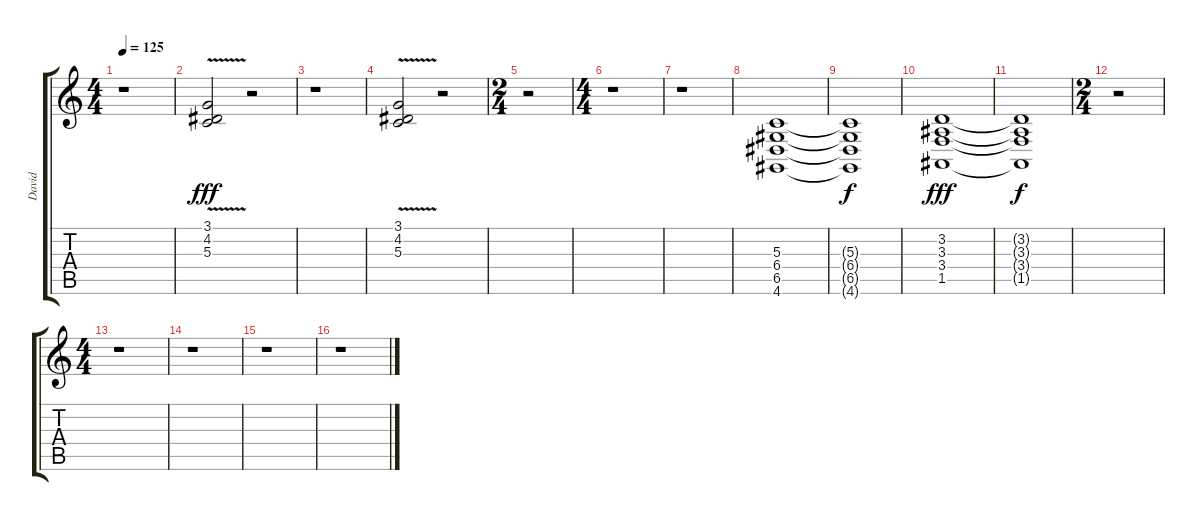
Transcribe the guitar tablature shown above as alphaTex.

\track ("David" "David") {instrument acousticgrandpiano}
\staff {score tabs}
\tuning (E4 B3 G3 D3 A2 E2) {hide}
\ts (4 4)
\tempo 125
\clef g2
\ks c
r.1{dy fff} |
(3.1 4.2 5.3{v}).2{instrument stringensemble2} r.2 |
r.1 |
(3.1 4.2 5.3{v}).2{instrument stringensemble2} r.2 |
\ts (2 4)
r.2 |
\ts (4 4)
r.1 |
r.1 |
(5.3 6.4 6.5 4.6).1{instrument acousticgrandpiano} |
(5.3{t} 6.4{t} 6.5{t} 4.6{t}).1{dy f} |
(3.2 3.3 3.4 1.5).1{dy fff} |
(3.2{t} 3.3{t} 3.4{t} 1.5{t}).1{dy f} |
\ts (2 4)
r.2 |
\ts (4 4)
r.1 |
r.1 |
r.1 |
r.1
